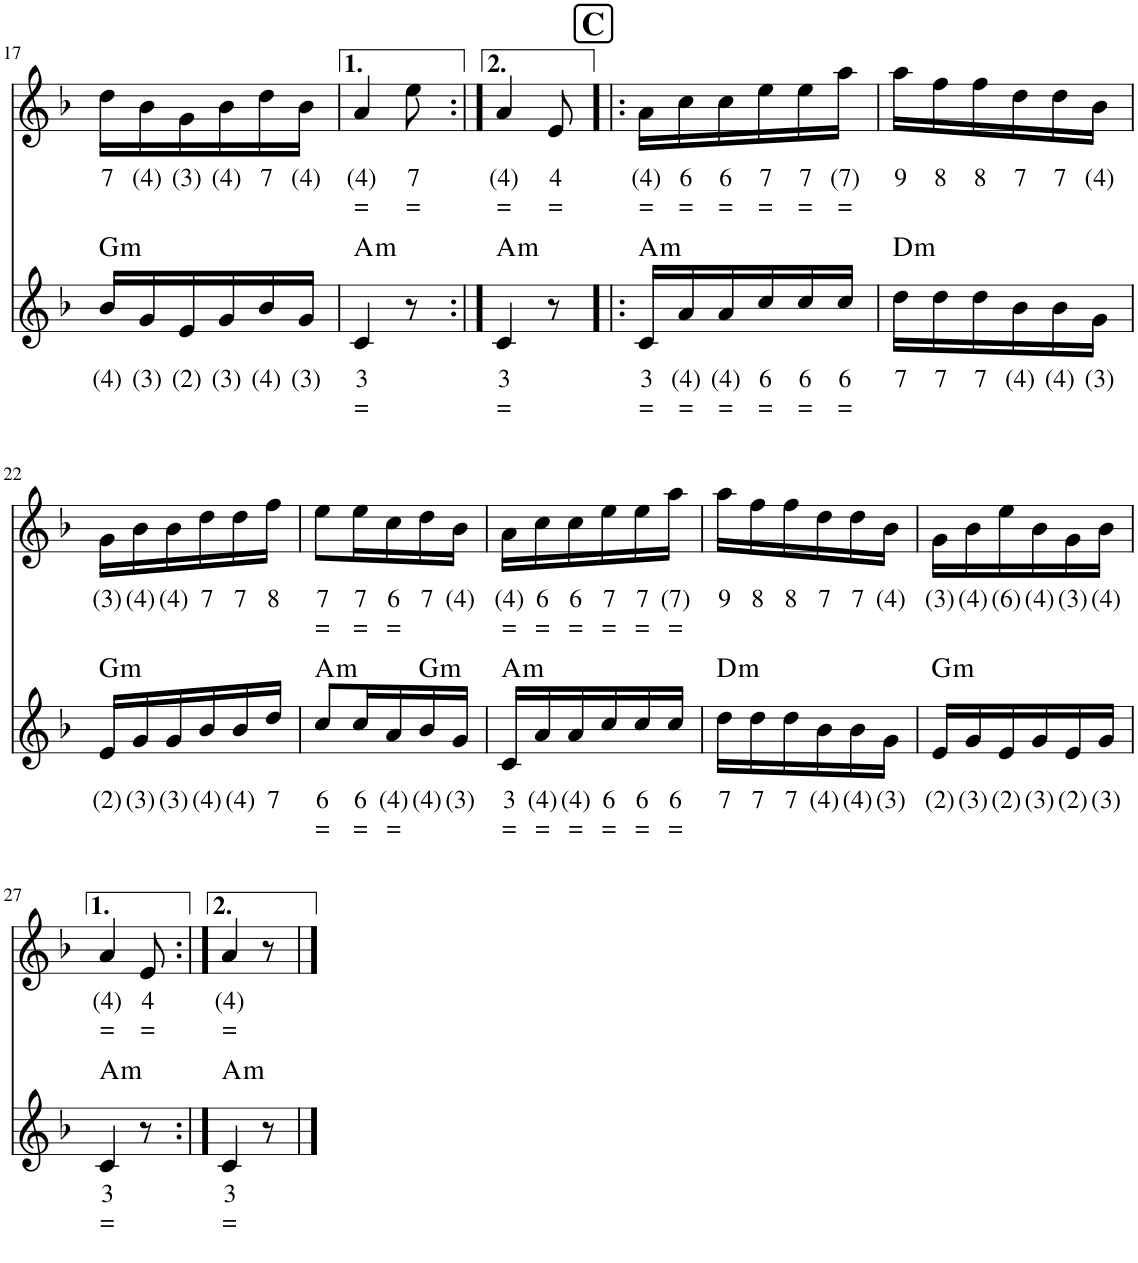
**kern	**text	**text	**harte	**kern	**text	**text
*part2	*part2	*part2	*part2	*part1	*part1	*part1
*staff2	*staff2	*staff2	*	*staff1	*staff1	*staff1
*I"Voice	*	*	*	*I"Voice	*	*
!!LO:PB:g=z
*clefG2	*	*	*	*clefG2	*	*
*k[b-]	*	*	*	*k[b-]	*	*
*M3/8	*	*	*	*M3/8	*	*
=17	=17	=17	=17	=17	=17	=17
!	!LO:LY:b	!	!LO:H:kt=m	!	!LO:LY:b	!
16b-/LL	(4)	.	G:min	16dd\LL	7	.
!	!LO:LY:b	!	!	!	!LO:LY:b	!
16g/	(3)	.	.	16b-\	(4)	.
!	!LO:LY:b	!	!	!	!LO:LY:b	!
16e/	(2)	.	.	16g\	(3)	.
!	!LO:LY:b	!	!	!	!LO:LY:b	!
16g/	(3)	.	.	16b-\	(4)	.
!	!LO:LY:b	!	!	!	!LO:LY:b	!
16b-/	(4)	.	.	16dd\	7	.
!	!LO:LY:b	!	!	!	!LO:LY:b	!
16g/JJ	(3)	.	.	16b-\JJ	(4)	.
=18	=18	=18	=18	=18	=18	=18
!	!LO:LY:b	!LO:LY:b	!LO:H:kt=m	!	!LO:LY:b	!LO:LY:b
4c/	3	=	A:min	4a/	(4)	=
!	!	!	!	!	!LO:LY:b	!LO:LY:b
8r	.	.	.	8ee\	7	=
=19:|!	=19:|!	=19:|!	=19:|!	=19:|!	=19:|!	=19:|!
!	!LO:LY:b	!LO:LY:b	!LO:H:kt=m	!	!LO:LY:b	!LO:LY:b
4c/	3	=	A:min	4a/	(4)	=
!	!	!	!	!	!LO:LY:b	!LO:LY:b
8r	.	.	.	8e/	4	=
!!LO:REH:place=s1:a:B:cj:fs=14:t=C
=20!|:	=20!|:	=20!|:	=20!|:	=20!|:	=20!|:	=20!|:
!	!LO:LY:b	!LO:LY:b	!LO:H:kt=m	!	!LO:LY:b	!LO:LY:b
16c/LL	3	=	A:min	16a\LL	(4)	=
!	!LO:LY:b	!LO:LY:b	!	!	!LO:LY:b	!LO:LY:b
16a/	(4)	=	.	16cc\	6	=
!	!LO:LY:b	!LO:LY:b	!	!	!LO:LY:b	!LO:LY:b
16a/	(4)	=	.	16cc\	6	=
!	!LO:LY:b	!LO:LY:b	!	!	!LO:LY:b	!LO:LY:b
16cc/	6	=	.	16ee\	7	=
!	!LO:LY:b	!LO:LY:b	!	!	!LO:LY:b	!LO:LY:b
16cc/	6	=	.	16ee\	7	=
!	!LO:LY:b	!LO:LY:b	!	!	!LO:LY:b	!LO:LY:b
16cc/JJ	6	=	.	16aa\JJ	(7)	=
=21	=21	=21	=21	=21	=21	=21
!	!LO:LY:b	!	!LO:H:kt=m	!	!LO:LY:b	!
16dd\LL	7	.	D:min	16aa\LL	9	.
!	!LO:LY:b	!	!	!	!LO:LY:b	!
16dd\	7	.	.	16ff\	8	.
!	!LO:LY:b	!	!	!	!LO:LY:b	!
16dd\	7	.	.	16ff\	8	.
!	!LO:LY:b	!	!	!	!LO:LY:b	!
16b-\	(4)	.	.	16dd\	7	.
!	!LO:LY:b	!	!	!	!LO:LY:b	!
16b-\	(4)	.	.	16dd\	7	.
!	!LO:LY:b	!	!	!	!LO:LY:b	!
16g\JJ	(3)	.	.	16b-\JJ	(4)	.
!!LO:LB:g=z
=22	=22	=22	=22	=22	=22	=22
!	!LO:LY:b	!	!LO:H:kt=m	!	!LO:LY:b	!
16e/LL	(2)	.	G:min	16g\LL	(3)	.
!	!LO:LY:b	!	!	!	!LO:LY:b	!
16g/	(3)	.	.	16b-\	(4)	.
!	!LO:LY:b	!	!	!	!LO:LY:b	!
16g/	(3)	.	.	16b-\	(4)	.
!	!LO:LY:b	!	!	!	!LO:LY:b	!
16b-/	(4)	.	.	16dd\	7	.
!	!LO:LY:b	!	!	!	!LO:LY:b	!
16b-/	(4)	.	.	16dd\	7	.
!	!LO:LY:b	!	!	!	!LO:LY:b	!
16dd/JJ	7	.	.	16ff\JJ	8	.
=23	=23	=23	=23	=23	=23	=23
!	!LO:LY:b	!LO:LY:b	!LO:H:kt=m	!	!LO:LY:b	!LO:LY:b
8cc/L	6	=	A:min	8ee\L	7	=
!	!LO:LY:b	!LO:LY:b	!	!	!LO:LY:b	!LO:LY:b
16cc/L	6	=	.	16ee\L	7	=
!	!LO:LY:b	!LO:LY:b	!	!	!LO:LY:b	!LO:LY:b
16a/	(4)	=	.	16cc\	6	=
!	!LO:LY:b	!	!LO:H:kt=m	!	!LO:LY:b	!
16b-/	(4)	.	G:min	16dd\	7	.
!	!LO:LY:b	!	!	!	!LO:LY:b	!
16g/JJ	(3)	.	.	16b-\JJ	(4)	.
=24	=24	=24	=24	=24	=24	=24
!	!LO:LY:b	!LO:LY:b	!LO:H:kt=m	!	!LO:LY:b	!LO:LY:b
16c/LL	3	=	A:min	16a\LL	(4)	=
!	!LO:LY:b	!LO:LY:b	!	!	!LO:LY:b	!LO:LY:b
16a/	(4)	=	.	16cc\	6	=
!	!LO:LY:b	!LO:LY:b	!	!	!LO:LY:b	!LO:LY:b
16a/	(4)	=	.	16cc\	6	=
!	!LO:LY:b	!LO:LY:b	!	!	!LO:LY:b	!LO:LY:b
16cc/	6	=	.	16ee\	7	=
!	!LO:LY:b	!LO:LY:b	!	!	!LO:LY:b	!LO:LY:b
16cc/	6	=	.	16ee\	7	=
!	!LO:LY:b	!LO:LY:b	!	!	!LO:LY:b	!LO:LY:b
16cc/JJ	6	=	.	16aa\JJ	(7)	=
=25	=25	=25	=25	=25	=25	=25
!	!LO:LY:b	!	!LO:H:kt=m	!	!LO:LY:b	!
16dd\LL	7	.	D:min	16aa\LL	9	.
!	!LO:LY:b	!	!	!	!LO:LY:b	!
16dd\	7	.	.	16ff\	8	.
!	!LO:LY:b	!	!	!	!LO:LY:b	!
16dd\	7	.	.	16ff\	8	.
!	!LO:LY:b	!	!	!	!LO:LY:b	!
16b-\	(4)	.	.	16dd\	7	.
!	!LO:LY:b	!	!	!	!LO:LY:b	!
16b-\	(4)	.	.	16dd\	7	.
!	!LO:LY:b	!	!	!	!LO:LY:b	!
16g\JJ	(3)	.	.	16b-\JJ	(4)	.
=26	=26	=26	=26	=26	=26	=26
!	!LO:LY:b	!	!LO:H:kt=m	!	!LO:LY:b	!
16e/LL	(2)	.	G:min	16g\LL	(3)	.
!	!LO:LY:b	!	!	!	!LO:LY:b	!
16g/	(3)	.	.	16b-\	(4)	.
!	!LO:LY:b	!	!	!	!LO:LY:b	!
16e/	(2)	.	.	16ee\	(6)	.
!	!LO:LY:b	!	!	!	!LO:LY:b	!
16g/	(3)	.	.	16b-\	(4)	.
!	!LO:LY:b	!	!	!	!LO:LY:b	!
16e/	(2)	.	.	16g\	(3)	.
!	!LO:LY:b	!	!	!	!LO:LY:b	!
16g/JJ	(3)	.	.	16b-\JJ	(4)	.
!!LO:LB:g=z
=27	=27	=27	=27	=27	=27	=27
!	!LO:LY:b	!LO:LY:b	!LO:H:kt=m	!	!LO:LY:b	!LO:LY:b
4c/	3	=	A:min	4a/	(4)	=
!	!	!	!	!	!LO:LY:b	!LO:LY:b
8r	.	.	.	8e/	4	=
=28:|!	=28:|!	=28:|!	=28:|!	=28:|!	=28:|!	=28:|!
!	!LO:LY:b	!LO:LY:b	!LO:H:kt=m	!	!LO:LY:b	!LO:LY:b
4c/	3	=	A:min	4a/	(4)	=
8r	.	.	.	8r	.	.
==	==	==	==	==	==	==
*-	*-	*-	*-	*-	*-	*-
